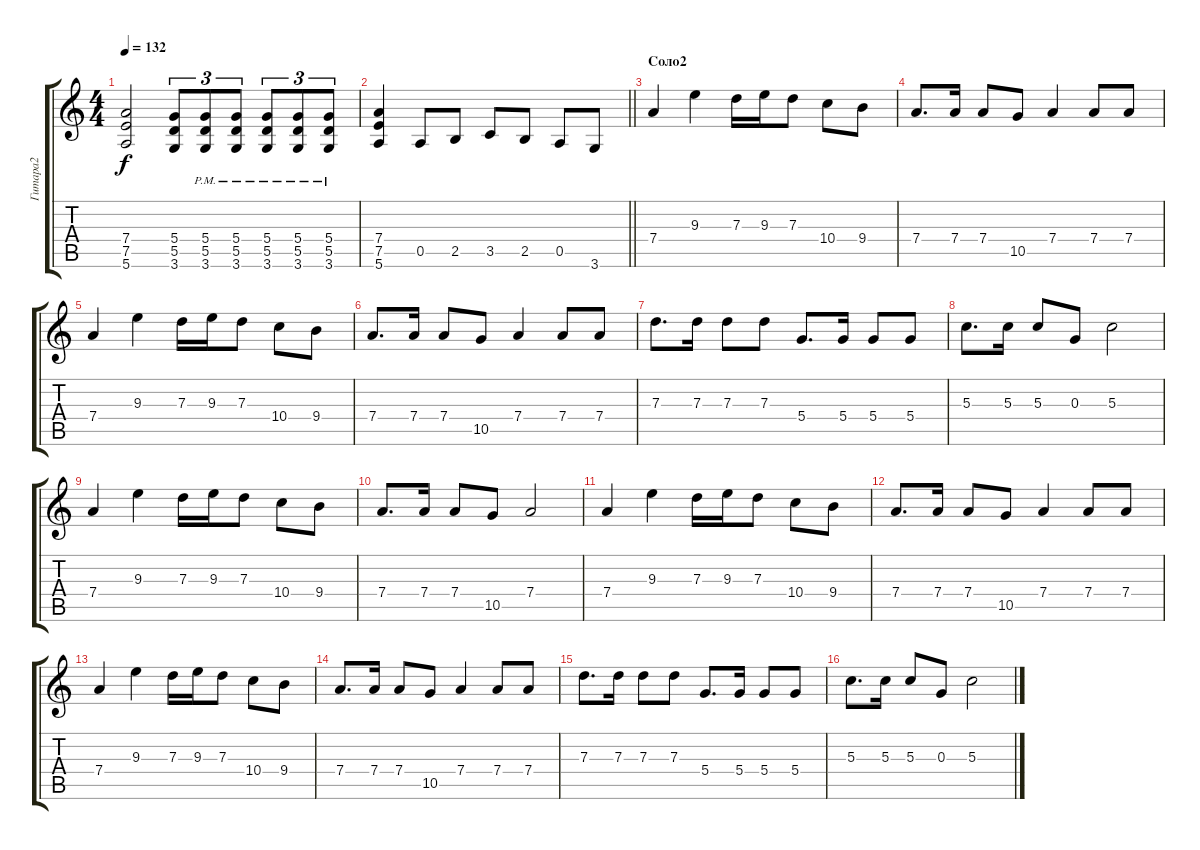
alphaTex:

\track ("Гитара2" "Гитара2") {instrument distortionguitar}
\staff {score tabs}
\tuning (E4 B3 G3 D3 A2 E2) {hide}
\ts (4 4)
\tempo 132
\clef g2
\ks c
(7.4 7.5 5.6).2{dy f} (5.4 5.5 3.6).8{tu (3 2)} (5.4{pm} 5.5{pm} 3.6{pm}).8{tu (3 2)} (5.4{pm} 5.5{pm} 3.6{pm}).8{tu (3 2)} (5.4{pm} 5.5{pm} 3.6{pm}).8{tu (3 2)} (5.4{pm} 5.5{pm} 3.6{pm}).8{tu (3 2)} (5.4{pm} 5.5{pm} 3.6{pm}).8{tu (3 2)} |
\barLineRight lightlight
(7.4 7.5 5.6).4 0.5.8 2.5.8 3.5.8 2.5.8 0.5.8 3.6.8 |
\section ("" "Соло2")
7.4.4 9.3.4 7.3.16 9.3.16 7.3.8 10.4.8 9.4.8 |
7.4.8{d} 7.4.16 7.4.8 10.5.8 7.4.4 7.4.8 7.4.8 |
7.4.4 9.3.4 7.3.16 9.3.16 7.3.8 10.4.8 9.4.8 |
7.4.8{d} 7.4.16 7.4.8 10.5.8 7.4.4 7.4.8 7.4.8 |
7.3.8{d} 7.3.16 7.3.8 7.3.8 5.4.8{d} 5.4.16 5.4.8 5.4.8 |
5.3.8{d} 5.3.16 5.3.8 0.3.8 5.3.2 |
7.4.4 9.3.4 7.3.16 9.3.16 7.3.8 10.4.8 9.4.8 |
7.4.8{d} 7.4.16 7.4.8 10.5.8 7.4.2 |
7.4.4 9.3.4 7.3.16 9.3.16 7.3.8 10.4.8 9.4.8 |
7.4.8{d} 7.4.16 7.4.8 10.5.8 7.4.4 7.4.8 7.4.8 |
7.4.4 9.3.4 7.3.16 9.3.16 7.3.8 10.4.8 9.4.8 |
7.4.8{d} 7.4.16 7.4.8 10.5.8 7.4.4 7.4.8 7.4.8 |
7.3.8{d} 7.3.16 7.3.8 7.3.8 5.4.8{d} 5.4.16 5.4.8 5.4.8 |
5.3.8{d} 5.3.16 5.3.8 0.3.8 5.3.2
